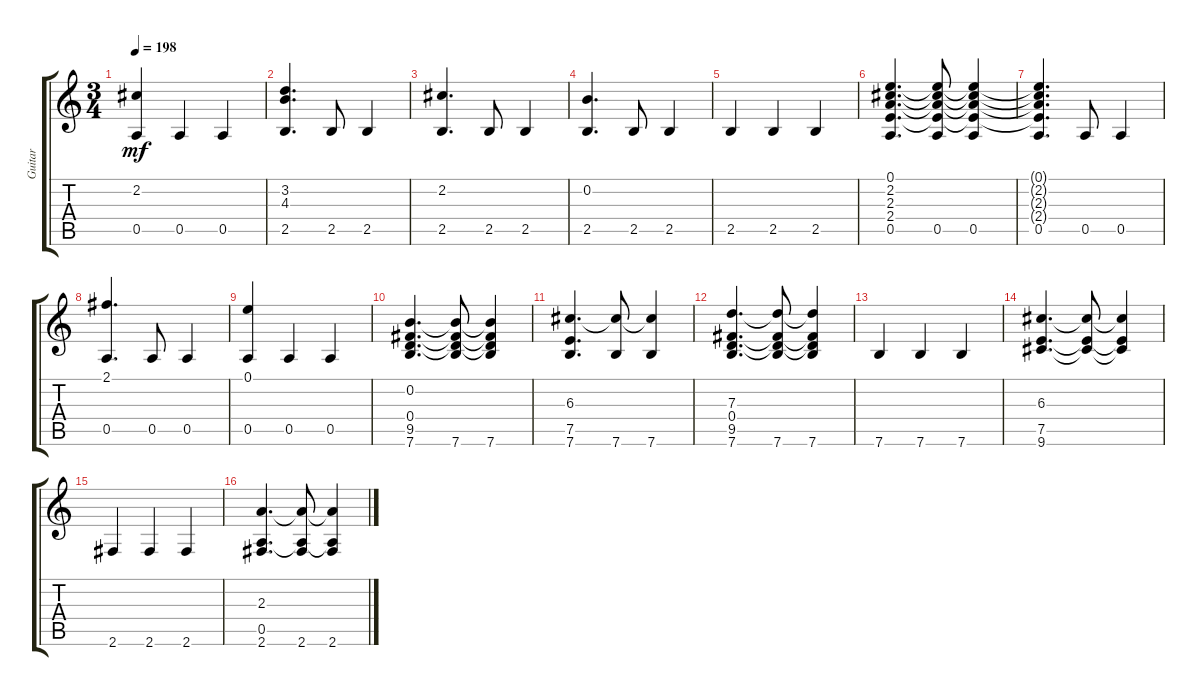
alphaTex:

\track ("Guitar" "Guitar") {instrument acousticguitarsteel}
\staff {score tabs}
\tuning (E4 B3 G3 D3 A2 E2) {hide}
\ts (3 4)
\tempo 198
\clef g2
\ks c
(2.2 0.5).4{dy mf} 0.5.4 0.5.4 |
(3.2 4.3 2.5).4{d} 2.5.8 2.5.4 |
(2.2 2.5).4{d} 2.5.8 2.5.4 |
(0.2 2.5).4{d} 2.5.8 2.5.4 |
2.5.4 2.5.4 2.5.4 |
(0.1 2.2 2.3 2.4 0.5).4{d} (0.1{t} 2.2{t} 2.3{t} 2.4{t} 0.5).8 (0.1{t} 2.2{t} 2.3{t} 2.4{t} 0.5).4 |
(0.1{t} 2.2{t} 2.3{t} 2.4{t} 0.5).4{d} 0.5.8 0.5.4 |
(2.1 0.5).4{d} 0.5.8 0.5.4 |
(0.1 0.5).4 0.5.4 0.5.4 |
(0.2 0.4 9.5 7.6).4{d} (0.2{t} 0.4{t} 9.5{t} 7.6).8 (0.2{t} 0.4{t} 9.5{t} 7.6).4 |
(6.3 7.5 7.6).4{d} (6.3{t} 7.6).8 (6.3{t} 7.6).4 |
(7.3 0.4 9.5 7.6).4{d} (7.3{t} 0.4{t} 9.5{t} 7.6).8 (7.3{t} 0.4{t} 9.5{t} 7.6).4 |
7.6.4 7.6.4 7.6.4 |
(6.3 7.5 9.6).4{d} (6.3{t} 7.5{t} 9.6{t}).8 (6.3{t} 7.5{t} 9.6{t}).4 |
2.6.4 2.6.4 2.6.4 |
(2.3 0.5 2.6).4{d} (2.3{t} 0.5{t} 2.6).8 (2.3{t} 0.5{t} 2.6).4
